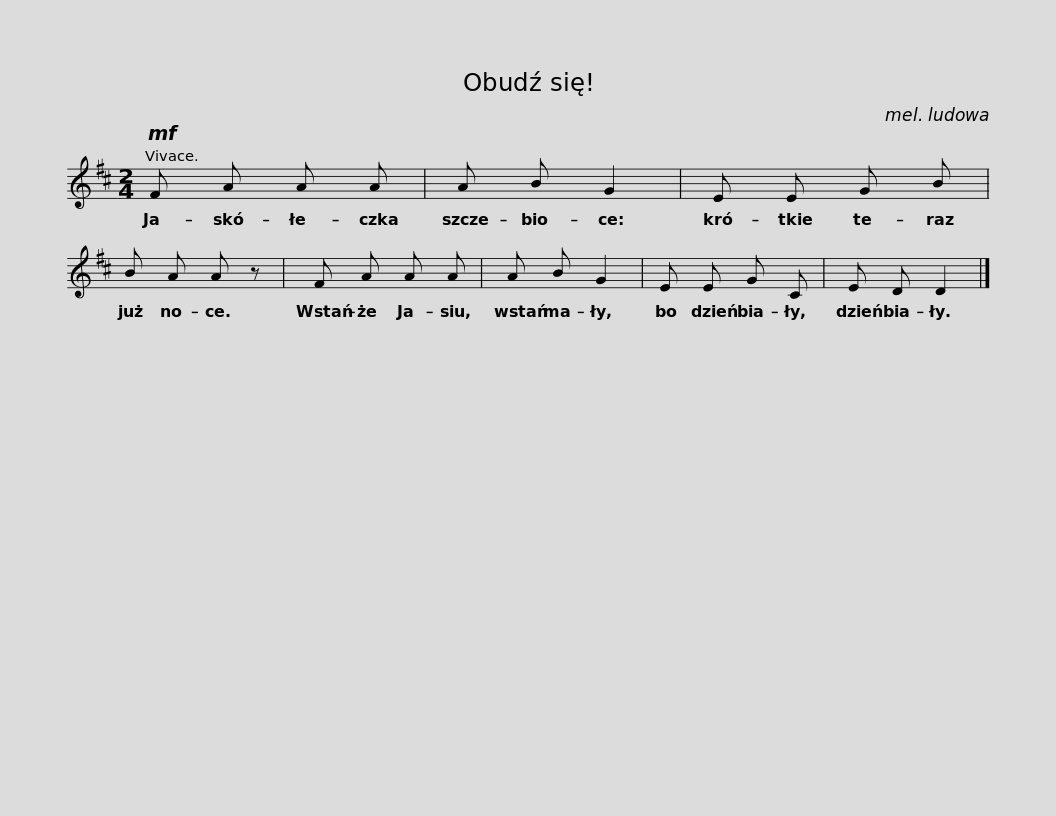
X:1
L:1/8
M:2/4
I:linebreak $
K:D
V:1 treble
V:1
!mf! F A A A | A B G2 | E E G B | B A A z | F A A A | %5
 A B G2 |$ E E G C | E D D2 |] %8
